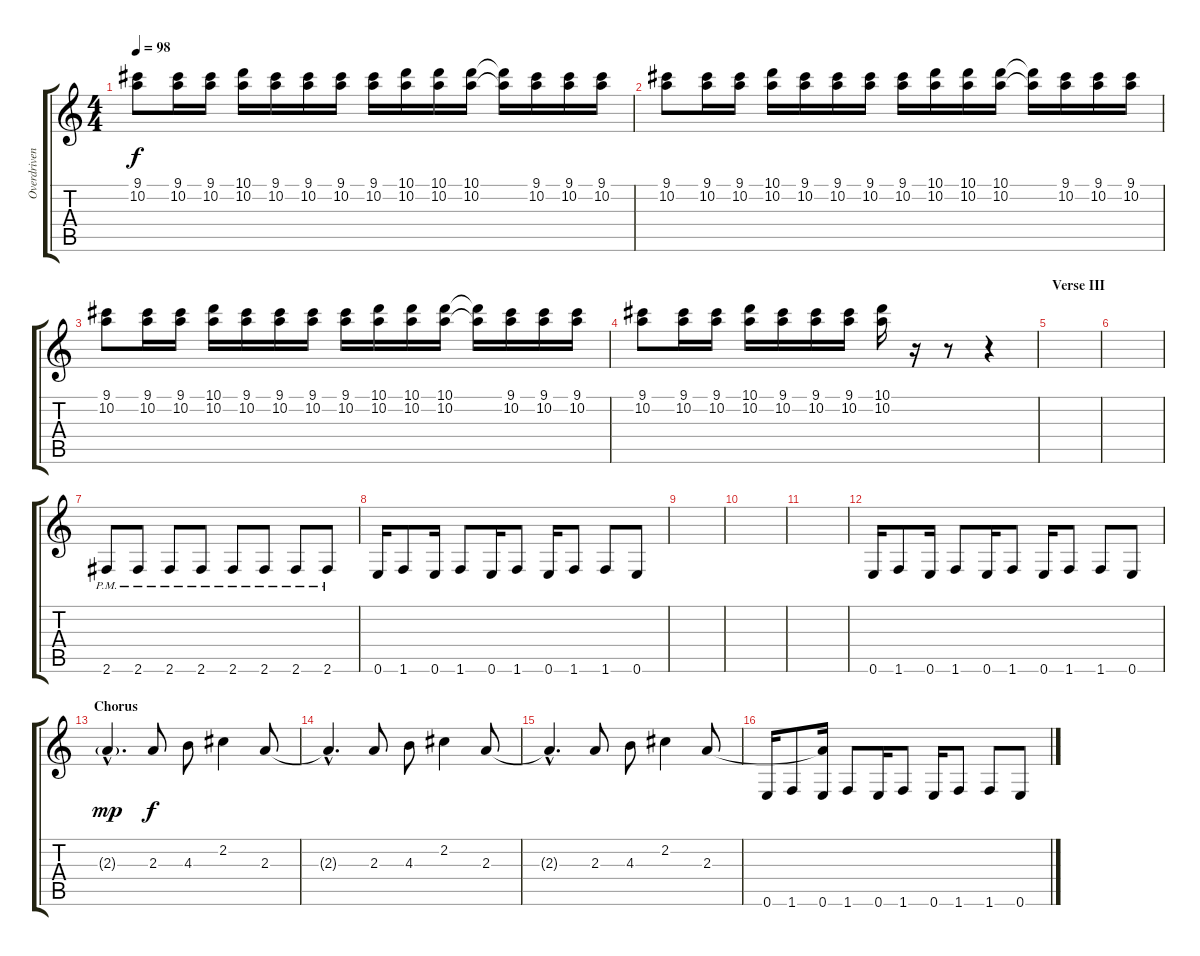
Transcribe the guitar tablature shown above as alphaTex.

\track ("Overdriven Guitar" "Overdriven") {instrument overdrivenguitar}
\staff {score tabs}
\tuning (E4 B3 G3 D3 A2 E2) {hide}
\ts (4 4)
\tempo 98
\clef g2
\ks c
(9.1 10.2).8{dy f} (9.1 10.2).16 (9.1 10.2).16 (10.1 10.2).16 (9.1 10.2).16 (9.1 10.2).16 (9.1 10.2).16 (9.1 10.2).16 (10.1 10.2).16 (10.1 10.2).16 (10.1 10.2).16 (10.1{t} 10.2{t}).16 (9.1 10.2).16 (9.1 10.2).16 (9.1 10.2).16 |
(9.1 10.2).8 (9.1 10.2).16 (9.1 10.2).16 (10.1 10.2).16 (9.1 10.2).16 (9.1 10.2).16 (9.1 10.2).16 (9.1 10.2).16 (10.1 10.2).16 (10.1 10.2).16 (10.1 10.2).16 (10.1{t} 10.2{t}).16 (9.1 10.2).16 (9.1 10.2).16 (9.1 10.2).16 |
(9.1 10.2).8 (9.1 10.2).16 (9.1 10.2).16 (10.1 10.2).16 (9.1 10.2).16 (9.1 10.2).16 (9.1 10.2).16 (9.1 10.2).16 (10.1 10.2).16 (10.1 10.2).16 (10.1 10.2).16 (10.1{t} 10.2{t}).16 (9.1 10.2).16 (9.1 10.2).16 (9.1 10.2).16 |
(9.1 10.2).8 (9.1 10.2).16 (9.1 10.2).16 (10.1 10.2).16 (9.1 10.2).16 (9.1 10.2).16 (9.1 10.2).16 (10.1 10.2).16 r.16 r.8 r.4 |
\section ("" "Verse III")
|
|
2.6{pm}.8 2.6{pm}.8 2.6{pm}.8 2.6{pm}.8 2.6{pm}.8 2.6{pm}.8 2.6{pm}.8 2.6{pm}.8 |
0.6.16 1.6.8 0.6.16 1.6.8 0.6.16 1.6.8 0.6.16 1.6.8 1.6.8 0.6.8 |
|
|
|
0.6.16 1.6.8 0.6.16 1.6.8 0.6.16 1.6.8 0.6.16 1.6.8 1.6.8 0.6.8 |
\section ("" "Chorus")
2.3{g hac}.4{d dy mp} 2.3.8{dy f} 4.3.8 2.2.4 2.3.8 |
2.3{hac t}.4{d} 2.3.8 4.3.8 2.2.4 2.3.8 |
2.3{hac t}.4{d} 2.3.8 4.3.8 2.2.4 2.3.8 |
0.6.16 1.6.8 (2.3{t} 0.6).16 1.6.8 0.6.16 1.6.8 0.6.16 1.6.8 1.6.8 0.6.8
